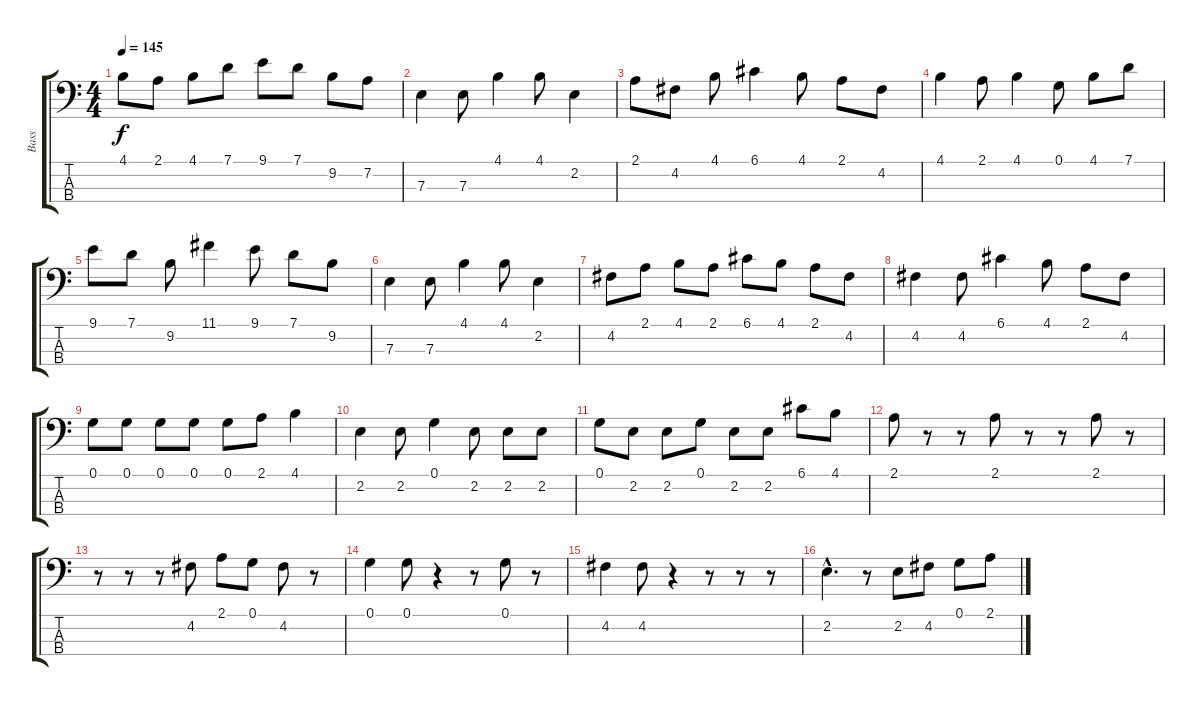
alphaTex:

\track ("Bass" "Bass") {instrument electricbassfinger}
\staff {score tabs}
\tuning (G2 D2 A1 E1) {hide}
\ts (4 4)
\tempo 145
\clef f4
\ks c
4.1.8{dy f} 2.1.8 4.1.8 7.1.8 9.1.8 7.1.8 9.2.8 7.2.8 |
7.3.4 7.3.8 4.1.4 4.1.8 2.2.4 |
2.1.8 4.2.8 4.1.8 6.1.4 4.1.8 2.1.8 4.2.8 |
4.1.4 2.1.8 4.1.4 0.1.8 4.1.8 7.1.8 |
9.1.8 7.1.8 9.2.8 11.1.4 9.1.8 7.1.8 9.2.8 |
7.3.4 7.3.8 4.1.4 4.1.8 2.2.4 |
4.2.8 2.1.8 4.1.8 2.1.8 6.1.8 4.1.8 2.1.8 4.2.8 |
4.2.4 4.2.8 6.1.4 4.1.8 2.1.8 4.2.8 |
0.1.8 0.1.8 0.1.8 0.1.8 0.1.8 2.1.8 4.1.4 |
2.2.4 2.2.8 0.1.4 2.2.8 2.2.8 2.2.8 |
0.1.8 2.2.8 2.2.8 0.1.8 2.2.8 2.2.8 6.1.8 4.1.8 |
2.1.8 r.8 r.8 2.1.8 r.8 r.8 2.1.8 r.8 |
r.8 r.8 r.8 4.2.8 2.1.8 0.1.8 4.2.8 r.8 |
0.1.4 0.1.8 r.4 r.8 0.1.8 r.8 |
4.2.4 4.2.8 r.4 r.8 r.8 r.8 |
2.2{hac}.4{d} r.8 2.2.8 4.2.8 0.1.8 2.1.8
